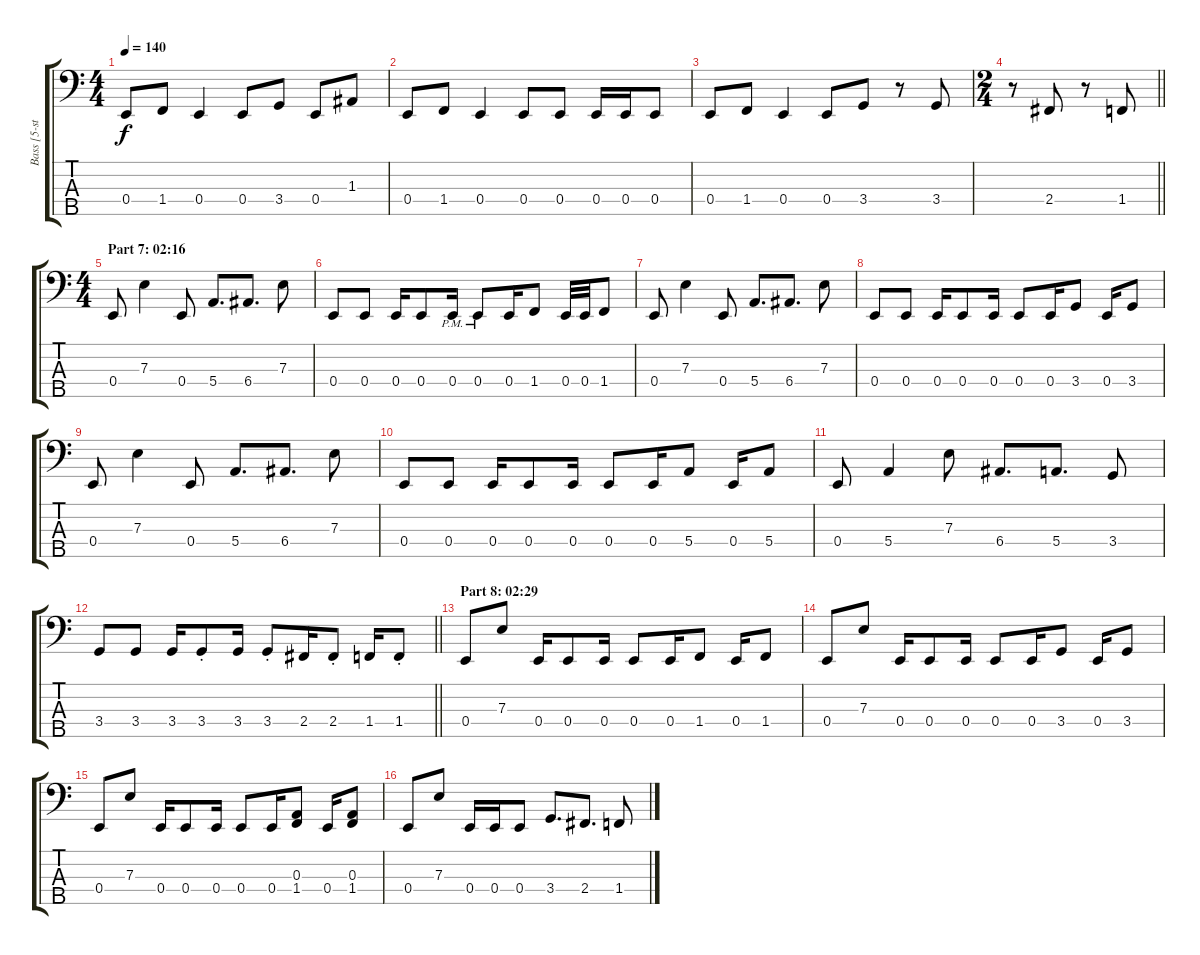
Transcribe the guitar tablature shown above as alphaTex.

\track ("Bass [5-string]" "Bass [5-st") {instrument electricbasspick}
\staff {score tabs}
\tuning (G2 D2 A1 E1 B0) {hide}
\ts (4 4)
\tempo 140
\clef f4
\ks c
0.4.8{dy f} 1.4.8 0.4.4 0.4.8 3.4.8 0.4.8 1.3.8 |
0.4.8 1.4.8 0.4.4 0.4.8 0.4.8 0.4.16 0.4.16 0.4.8 |
0.4.8 1.4.8 0.4.4 0.4.8 3.4.8 r.8 3.4.8 |
\ts (2 4)
\barLineRight lightlight
r.8 2.4.8 r.8 1.4.8 |
\ts (4 4)
\section ("" "Part 7: 02:16")
0.4.8 7.3.4 0.4.8 5.4.8{d} 6.4.8{d} 7.3.8 |
0.4.8 0.4.8 0.4.16 0.4.8 0.4{pm}.16 0.4{pm}.8 0.4.16 1.4.8 0.4.32 0.4.32 1.4.8 |
0.4.8 7.3.4 0.4.8 5.4.8{d} 6.4.8{d} 7.3.8 |
0.4.8 0.4.8 0.4.16 0.4.8 0.4.16 0.4.8 0.4.16 3.4.8 0.4.16 3.4.8 |
0.4.8 7.3.4 0.4.8 5.4.8{d} 6.4.8{d} 7.3.8 |
0.4.8 0.4.8 0.4.16 0.4.8 0.4.16 0.4.8 0.4.16 5.4.8 0.4.16 5.4.8 |
0.4.8 5.4.4 7.3.8 6.4.8{d} 5.4.8{d} 3.4.8 |
\barLineRight lightlight
3.4.8 3.4.8 3.4.16 3.4{st}.8 3.4.16 3.4{st}.8 2.4.16 2.4{st}.8 1.4.16 1.4{st}.8 |
\section ("" "Part 8: 02:29")
0.4.8 7.3.8 0.4.16 0.4.8 0.4.16 0.4.8 0.4.16 1.4.8 0.4.16 1.4.8 |
0.4.8 7.3.8 0.4.16 0.4.8 0.4.16 0.4.8 0.4.16 3.4.8 0.4.16 3.4.8 |
0.4.8 7.3.8 0.4.16 0.4.8 0.4.16 0.4.8 0.4.16 (0.3 1.4).8 0.4.16 (0.3 1.4).8 |
0.4.8 7.3.8 0.4.16 0.4.16 0.4.8 3.4.8{d} 2.4.8{d} 1.4.8
